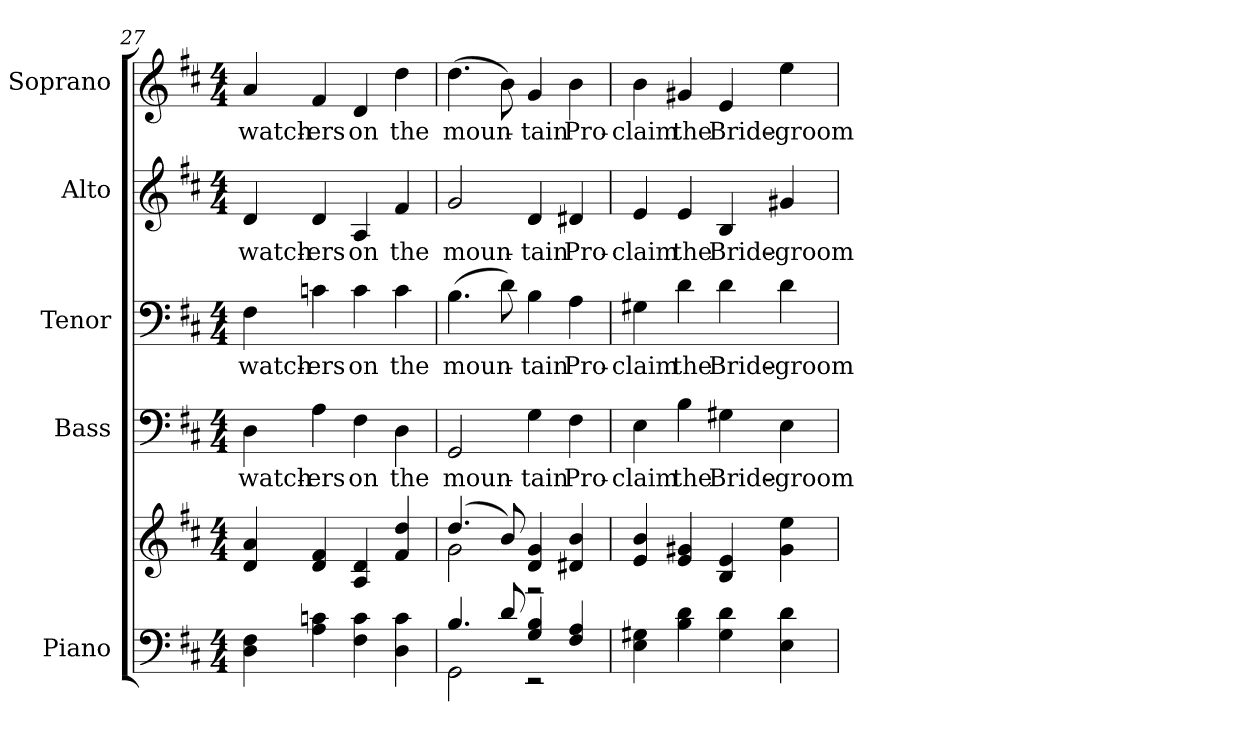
**kern	**kern	**kern	**text	**kern	**text	**kern	**text	**kern	**text
*part5	*part5	*part4	*part4	*part3	*part3	*part2	*part2	*part1	*part1
*staff6	*staff5	*staff4	*staff4	*staff3	*staff3	*staff2	*staff2	*staff1	*staff1
*I"Piano	*	*I"Bass	*	*I"Tenor	*	*I"Alto	*	*I"Soprano	*
*I'Pno.	*	*I'B.	*	*I'T.	*	*I'A.	*	*I'S.	*
*clefF4	*clefG2	*clefF4	*	*clefF4	*	*clefG2	*	*clefG2	*
*k[f#c#]	*k[f#c#]	*k[f#c#]	*	*k[f#c#]	*	*k[f#c#]	*	*k[f#c#]	*
*D:	*D:	*D:	*	*D:	*	*D:	*	*D:	*
*M4/4	*M4/4	*M4/4	*	*M4/4	*	*M4/4	*	*M4/4	*
=27	=27	=27	=27	=27	=27	=27	=27	=27	=27
!	!	!	!LO:LY:b:color=#000000	!	!	!	!	!	!
!	!	!	!	!	!LO:LY:b:color=#000000	!	!	!	!
!	!	!	!	!	!	!	!LO:LY:b:color=#000000	!	!
!	!	!	!	!	!	!	!	!	!LO:LY:b:color=#000000
4Di\ 4F#i	4di/ 4ai	4Di\	watch-	4F#i\	watch-	4di/	watch-	4ai/	watch-
!	!	!	!LO:LY:b:color=#000000	!	!	!	!	!	!
!	!	!	!	!	!LO:LY:b:color=#000000	!	!	!	!
!	!	!	!	!	!	!	!LO:LY:b:color=#000000	!	!
!	!	!	!	!	!	!	!	!	!LO:LY:b:color=#000000
4Ai\ 4cni	4di/ 4f#i	4Ai\	-ers	4cni\	-ers	4di/	-ers	4f#i/	-ers
!	!	!	!LO:LY:b:color=#000000	!	!	!	!	!	!
!	!	!	!	!	!LO:LY:b:color=#000000	!	!	!	!
!	!	!	!	!	!	!	!LO:LY:b:color=#000000	!	!
!	!	!	!	!	!	!	!	!	!LO:LY:b:color=#000000
4F#i\ 4ci	4Ai/ 4di	4F#i\	on	4ci\	on	4Ai/	on	4di/	on
!	!	!	!LO:LY:b:color=#000000	!	!	!	!	!	!
!	!	!	!	!	!LO:LY:b:color=#000000	!	!	!	!
!	!	!	!	!	!	!	!LO:LY:b:color=#000000	!	!
!	!	!	!	!	!	!	!	!	!LO:LY:b:color=#000000
4Di\ 4ci	4f#i/ 4ddi	4Di\	the	4ci\	the	4f#i/	the	4ddi\	the
!!LO:PB:g=z
=28	=28	=28	=28	=28	=28	=28	=28	=28	=28
*^	*^	*	*	*	*	*	*	*	*
!	!	!	!	!	!LO:LY:b:color=#000000	!	!	!	!	!	!
!	!	!	!	!	!	!	!LO:LY:b:color=#000000	!	!	!	!
!	!	!	!	!	!	!	!	!	!LO:LY:b:color=#000000	!	!
!	!	!	!	!	!	!	!	!	!	!	!LO:LY:b:color=#000000
4.Bi/	2GGi\	(4.ddi/	2gi\	2GGi/	moun-	(4.Bi\	moun-	2gi/	moun-	(4.ddi\	moun-
8di/	.	8bi/)	.	.	.	8di\)	.	.	.	8bi\)	.
!	!	!	!	!	!LO:LY:b:color=#000000	!	!	!	!	!	!
!	!	!	!	!	!	!	!LO:LY:b:color=#000000	!	!	!	!
!	!	!	!	!	!	!	!	!	!LO:LY:b:color=#000000	!	!
!	!	!	!	!	!	!	!	!	!	!	!LO:LY:b:color=#000000
4Gi/ 4Bi	2r	4di/ 4gi	2r	4Gi\	-tain	4Bi\	-tain	4di/	-tain	4gi/	-tain
!	!	!	!	!	!LO:LY:b:color=#000000	!	!	!	!	!	!
!	!	!	!	!	!	!	!LO:LY:b:color=#000000	!	!	!	!
!	!	!	!	!	!	!	!	!	!LO:LY:b:color=#000000	!	!
!	!	!	!	!	!	!	!	!	!	!	!LO:LY:b:color=#000000
4F#i/ 4Ai	.	4d#Xi/ 4bi	.	4F#i\	Pro-	4Ai\	Pro-	4d#Xi/	Pro-	4bi\	Pro-
*v	*v	*	*	*	*	*	*	*	*	*	*
*	*v	*v	*	*	*	*	*	*	*	*
=29	=29	=29	=29	=29	=29	=29	=29	=29	=29
!	!	!	!LO:LY:b:color=#000000	!	!	!	!	!	!
!	!	!	!	!	!LO:LY:b:color=#000000	!	!	!	!
!	!	!	!	!	!	!	!LO:LY:b:color=#000000	!	!
!	!	!	!	!	!	!	!	!	!LO:LY:b:color=#000000
4Ei\ 4G#Xi	4ei/ 4bi	4Ei\	-claim	4G#Xi\	-claim	4ei/	-claim	4bi\	-claim
!	!	!	!LO:LY:b:color=#000000	!	!	!	!	!	!
!	!	!	!	!	!LO:LY:b:color=#000000	!	!	!	!
!	!	!	!	!	!	!	!LO:LY:b:color=#000000	!	!
!	!	!	!	!	!	!	!	!	!LO:LY:b:color=#000000
4Bi\ 4di	4ei/ 4g#Xi	4Bi\	the	4di\	the	4ei/	the	4g#Xi/	the
!	!	!	!LO:LY:b:color=#000000	!	!	!	!	!	!
!	!	!	!	!	!LO:LY:b:color=#000000	!	!	!	!
!	!	!	!	!	!	!	!LO:LY:b:color=#000000	!	!
!	!	!	!	!	!	!	!	!	!LO:LY:b:color=#000000
4G#i\ 4di	4Bi/ 4ei	4G#Xi\	Bride-	4di\	Bride-	4Bi/	Bride-	4ei/	Bride-
!	!	!	!LO:LY:b:color=#000000	!	!	!	!	!	!
!	!	!	!	!	!LO:LY:b:color=#000000	!	!	!	!
!	!	!	!	!	!	!	!LO:LY:b:color=#000000	!	!
!	!	!	!	!	!	!	!	!	!LO:LY:b:color=#000000
4Ei\ 4di	4g#i\ 4eei	4Ei\	-groom	4di\	-groom	4g#Xi/	-groom	4eei\	-groom
=	=	=	=	=	=	=	=	=	=
*-	*-	*-	*-	*-	*-	*-	*-	*-	*-
